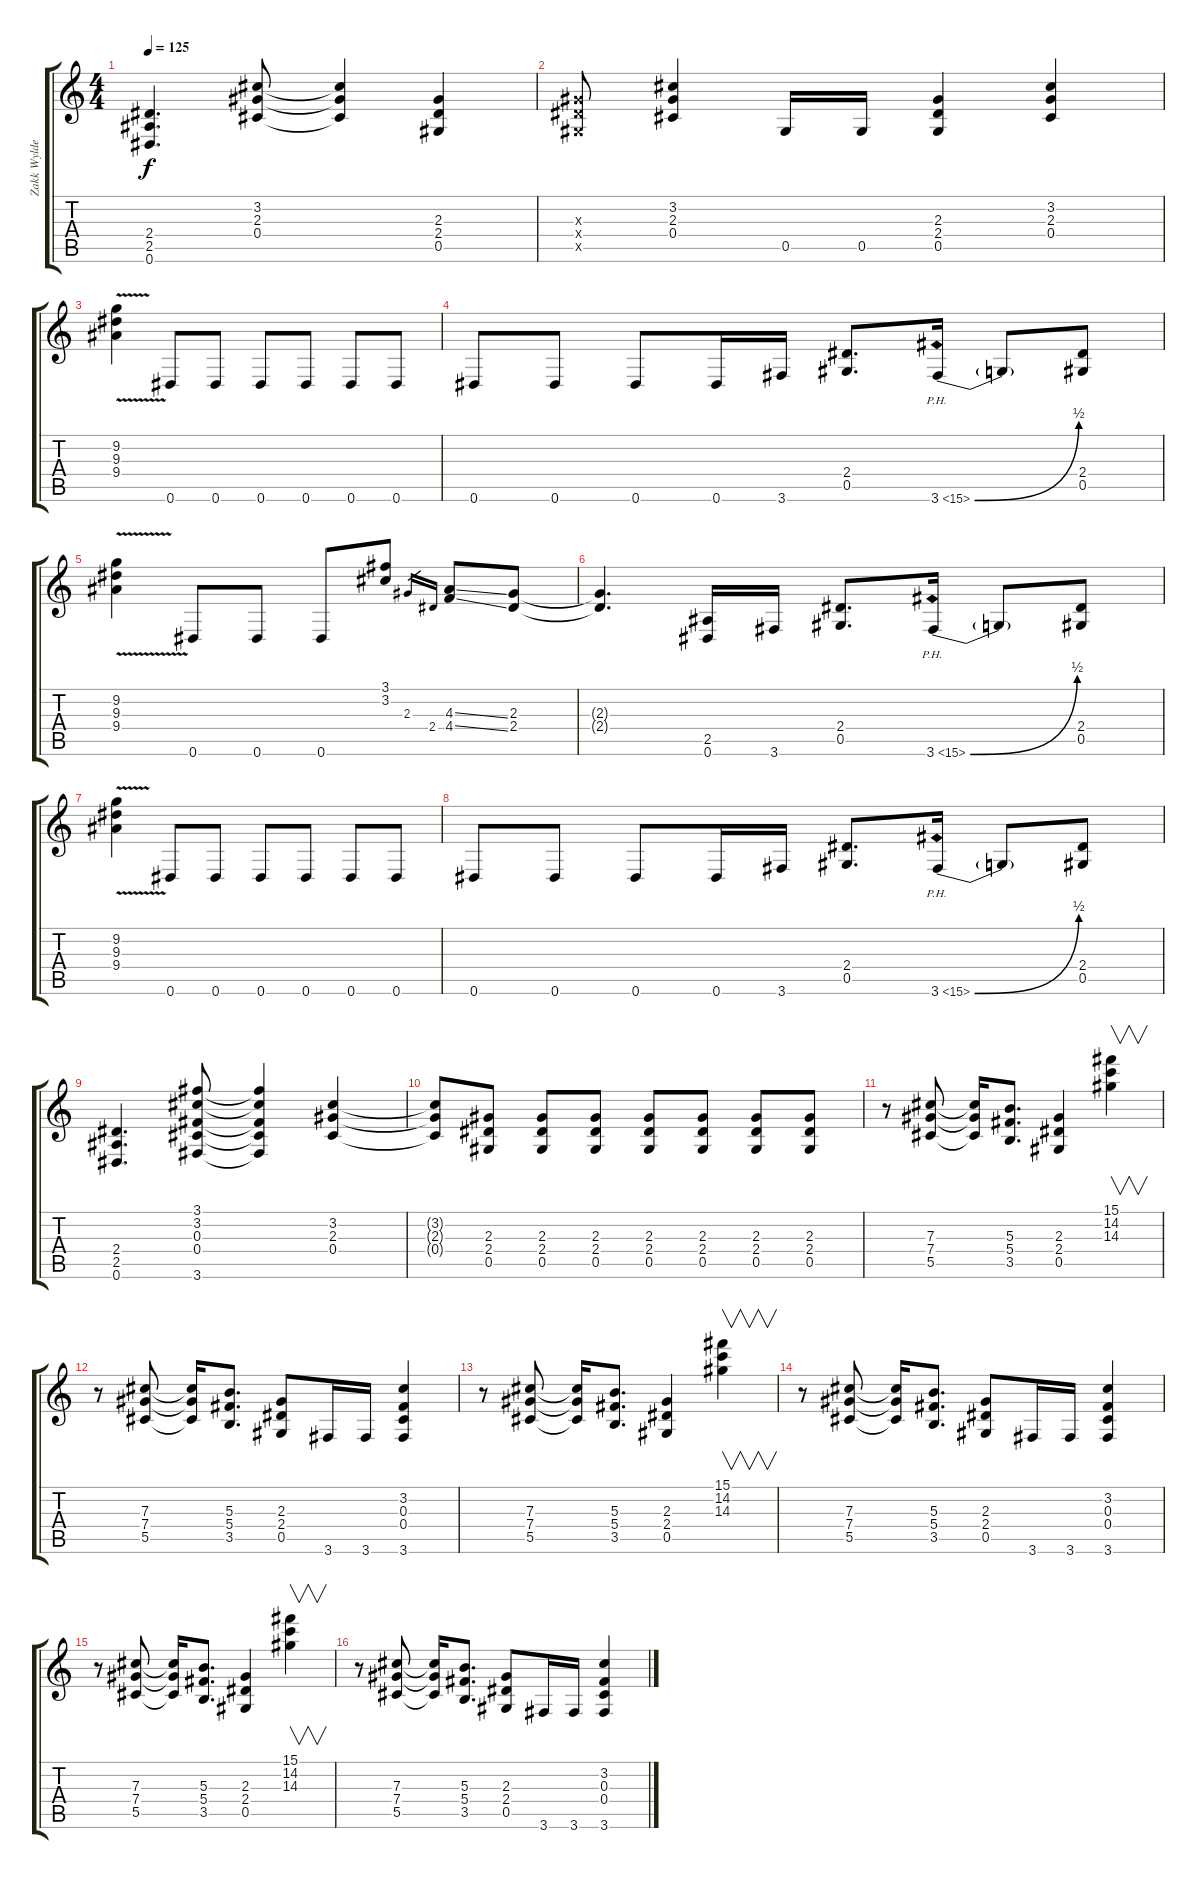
\track ("Zakk Wylde" "Zakk Wylde") {instrument overdrivenguitar}
\staff {score tabs}
\tuning (Eb4 Bb3 Gb3 Db3 Ab2 Eb2) {hide}
\ts (4 4)
\tempo 125
\clef g2
\ks c
(2.4 2.5 0.6).4{d dy f} (3.2 2.3 0.4).8 (3.2{t} 2.3{t} 0.4{t}).4 (2.3 2.4 0.5).4 |
(2.3{x} 2.4{x} 0.5{x}).8 (3.2 2.3 0.4).4 0.5.16 0.5.16 (2.3 2.4 0.5).4 (3.2 2.3 0.4).4 |
(9.2{v} 9.3{v} 9.4{v}).4 0.6.8 0.6.8 0.6.8 0.6.8 0.6.8 0.6.8 |
0.6.8 0.6.8 0.6.8 0.6.16 3.6.16 (2.4 0.5).8{d} 3.6{be (bend 0 0 60 2) ph 12}.16{instrument guitarharmonics} 3.6{t}.8 (2.4 0.5).8{instrument overdrivenguitar} |
(9.2{v} 9.3{v} 9.4{v}).4 0.6.8 0.6.8 0.6.8 (3.1 3.2).8 2.3.16{gr} 2.4.16{gr} (4.3{ss} 4.4{ss}).8 (2.3 2.4).8 |
(2.3{t} 2.4{t}).4{d} (2.5 0.6).16 3.6.16 (2.4 0.5).8{d} 3.6{be (bend 0 0 60 2) ph 12}.16{instrument guitarharmonics} 3.6{t}.8 (2.4 0.5).8{instrument overdrivenguitar} |
(9.2{v} 9.3{v} 9.4{v}).4 0.6.8 0.6.8 0.6.8 0.6.8 0.6.8 0.6.8 |
0.6.8 0.6.8 0.6.8 0.6.16 3.6.16 (2.4 0.5).8{d} 3.6{be (bend 0 0 60 2) ph 12}.16{instrument guitarharmonics} 3.6{t}.8 (2.4 0.5).8{instrument overdrivenguitar} |
(2.4 2.5 0.6).4{d} (3.1 3.2 0.3 0.4 3.6).8 (3.1{t} 3.2{t} 0.3{t} 0.4{t} 3.6{t}).4 (3.2 2.3 0.4).4 |
(3.2{t} 2.3{t} 0.4{t}).8 (2.3 2.4 0.5).8 (2.3 2.4 0.5).8 (2.3 2.4 0.5).8 (2.3 2.4 0.5).8 (2.3 2.4 0.5).8 (2.3 2.4 0.5).8 (2.3 2.4 0.5).8 |
r.8 (7.3 7.4 5.5).8 (7.3{t} 7.4{t} 5.5{t}).16 (5.3 5.4 3.5).8{d} (2.3 2.4 0.5).4 (15.1 14.2 14.3).4{v} |
r.8 (7.3 7.4 5.5).8{instrument overdrivenguitar} (7.3{t} 7.4{t} 5.5{t}).16 (5.3 5.4 3.5).8{d} (2.3 2.4 0.5).8 3.6.16 3.6.16 (3.2 0.3 0.4 3.6).4 |
r.8 (7.3 7.4 5.5).8 (7.3{t} 7.4{t} 5.5{t}).16 (5.3 5.4 3.5).8{d} (2.3 2.4 0.5).4 (15.1 14.2 14.3).4{v} |
r.8 (7.3 7.4 5.5).8{instrument overdrivenguitar} (7.3{t} 7.4{t} 5.5{t}).16 (5.3 5.4 3.5).8{d} (2.3 2.4 0.5).8 3.6.16 3.6.16 (3.2 0.3 0.4 3.6).4 |
r.8 (7.3 7.4 5.5).8 (7.3{t} 7.4{t} 5.5{t}).16 (5.3 5.4 3.5).8{d} (2.3 2.4 0.5).4 (15.1 14.2 14.3).4{v} |
r.8 (7.3 7.4 5.5).8{instrument overdrivenguitar} (7.3{t} 7.4{t} 5.5{t}).16 (5.3 5.4 3.5).8{d} (2.3 2.4 0.5).8 3.6.16 3.6.16 (3.2 0.3 0.4 3.6).4
